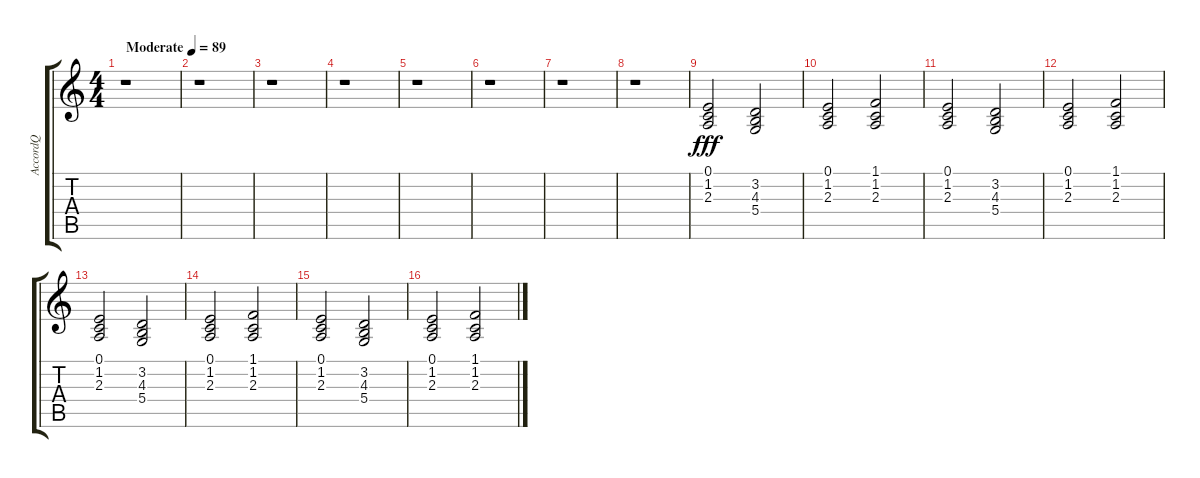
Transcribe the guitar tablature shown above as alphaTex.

\track ("AccordQ" "AccordQ") {instrument accordion}
\staff {score tabs}
\tuning (E4 B3 G3 D3 A2 E2) {hide}
\ts (4 4)
\tempo (89 "Moderate")
\clef g2
\ks c
r.1{dy fff instrument accordion} |
r.1 |
r.1 |
r.1 |
r.1 |
r.1 |
r.1 |
r.1 |
(0.1 1.2 2.3).2 (3.2 4.3 5.4).2 |
(0.1 1.2 2.3).2 (1.1 1.2 2.3).2 |
(0.1 1.2 2.3).2 (3.2 4.3 5.4).2 |
(0.1 1.2 2.3).2 (1.1 1.2 2.3).2 |
(0.1 1.2 2.3).2 (3.2 4.3 5.4).2 |
(0.1 1.2 2.3).2 (1.1 1.2 2.3).2 |
(0.1 1.2 2.3).2 (3.2 4.3 5.4).2 |
(0.1 1.2 2.3).2 (1.1 1.2 2.3).2
